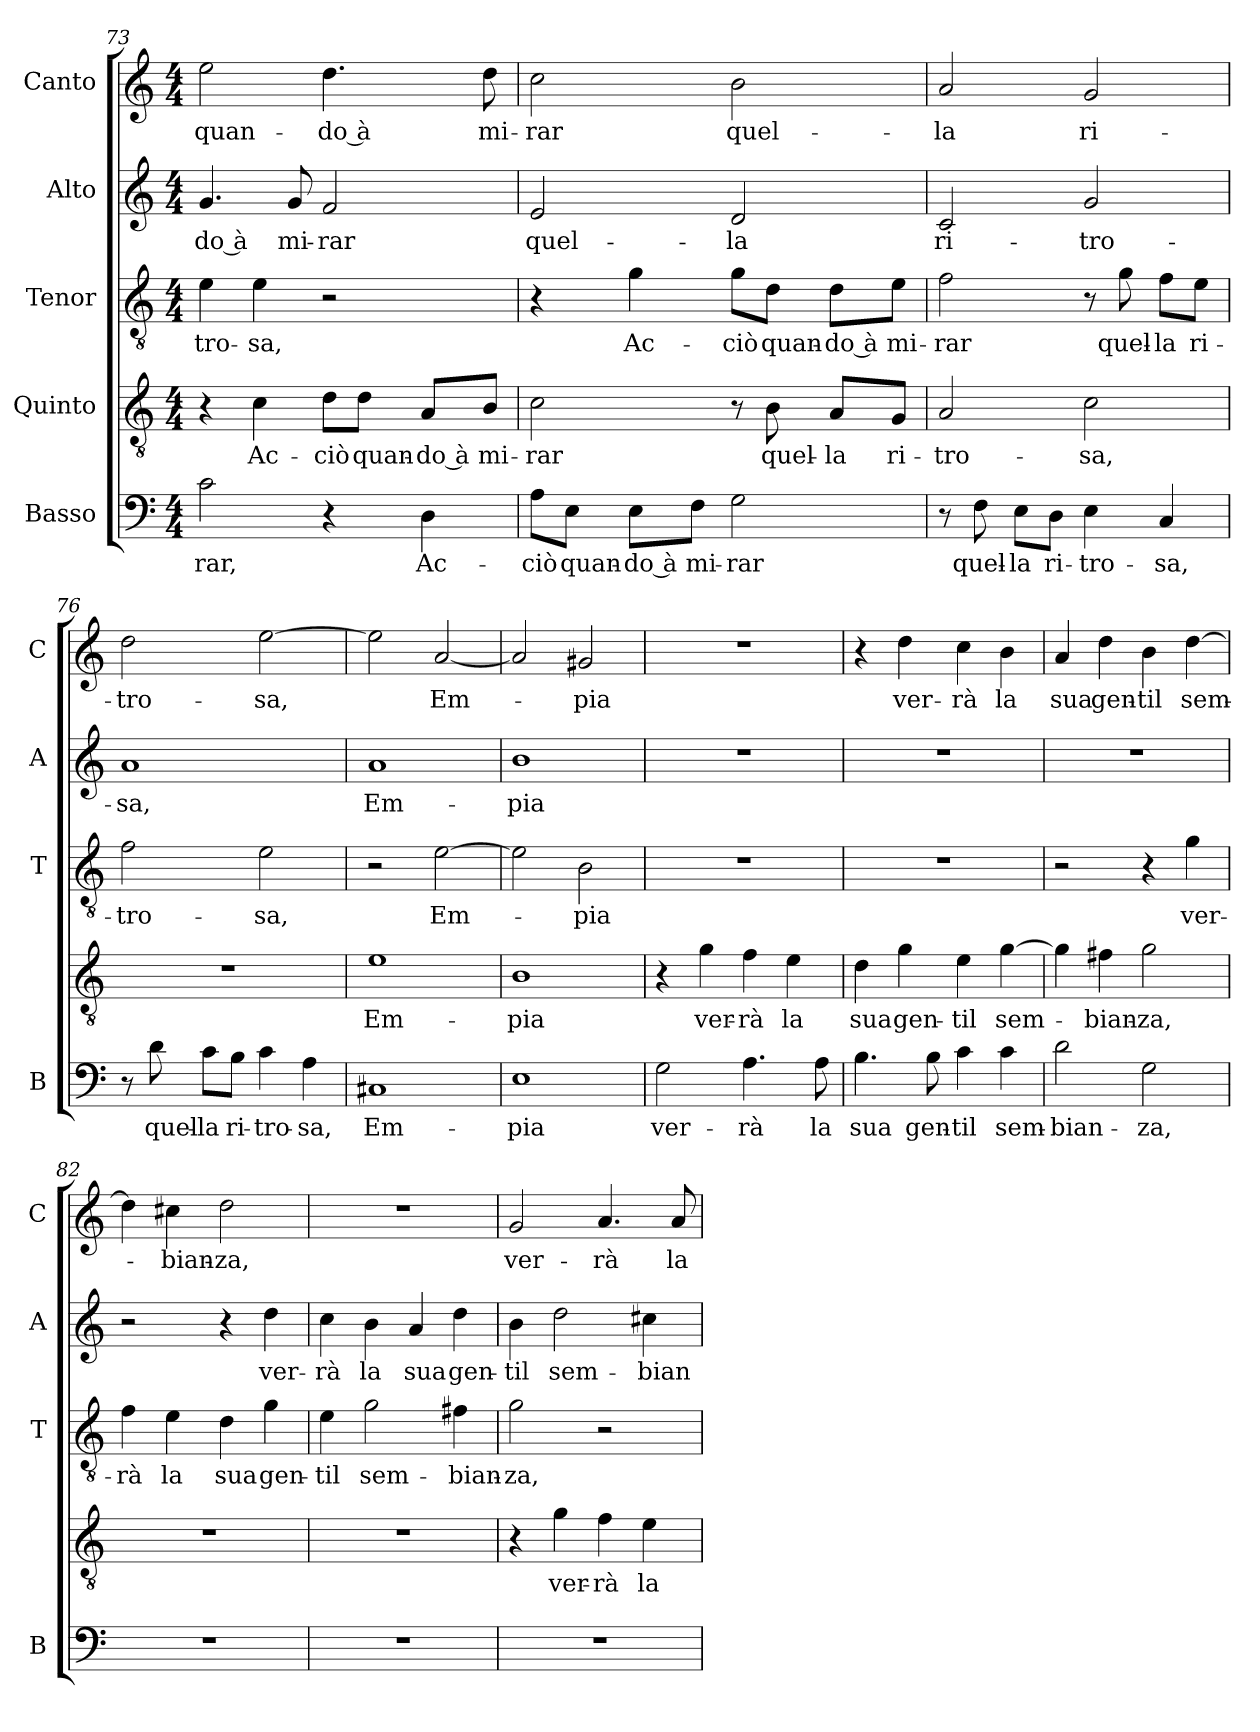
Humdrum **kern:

**kern	**text	**kern	**text	**kern	**text	**kern	**text	**kern	**text
*part5	*part5	*part4	*part4	*part3	*part3	*part2	*part2	*part1	*part1
*staff5	*staff5	*staff4	*staff4	*staff3	*staff3	*staff2	*staff2	*staff1	*staff1
*I"Basso	*	*I"Quinto	*	*I"Tenor	*	*I"Alto	*	*I"Canto	*
*I'B	*	*	*	*I'T	*	*I'A	*	*I'C	*
*clefF4	*	*clefGv2	*	*clefGv2	*	*clefG2	*	*clefG2	*
*k[]	*	*k[]	*	*k[]	*	*k[]	*	*k[]	*
*C:	*	*C:	*	*C:	*	*C:	*	*C:	*
*M4/4	*	*M4/4	*	*M4/4	*	*M4/4	*	*M4/4	*
=73	=73	=73	=73	=73	=73	=73	=73	=73	=73
!	!LO:LY:b	!	!	!	!LO:LY:b	!	!LO:LY:b	!	!LO:LY:b
2c\	-rar,	4r	.	4e\	-tro-	4.g/	-do à	2ee\	quan-
!	!	!	!LO:LY:b	!	!LO:LY:b	!	!	!	!
.	.	4c\	Ac-	4e\	-sa,	.	.	.	.
!	!	!	!	!	!	!	!LO:LY:b	!	!
.	.	.	.	.	.	8g/	mi-	.	.
!	!	!	!LO:LY:b	!	!	!	!LO:LY:b	!	!LO:LY:b
4r	.	8d\L	-ciò	2r	.	2f/	-rar	4.dd\	-do à
!	!	!	!LO:LY:b	!	!	!	!	!	!
.	.	8d\J	quan-	.	.	.	.	.	.
!	!LO:LY:b	!	!LO:LY:b	!	!	!	!	!	!
4D\	Ac-	8A/L	-do à	.	.	.	.	.	.
!	!	!	!LO:LY:b	!	!	!	!	!	!LO:LY:b
.	.	8B/J	mi-	.	.	.	.	8dd\	mi-
=74	=74	=74	=74	=74	=74	=74	=74	=74	=74
!	!LO:LY:b	!	!LO:LY:b	!	!	!	!LO:LY:b	!	!LO:LY:b
8A\L	-ciò	2c\	-rar	4r	.	2e/	quel-	2cc\	-rar
!	!LO:LY:b	!	!	!	!	!	!	!	!
8E\J	quan-	.	.	.	.	.	.	.	.
!	!LO:LY:b	!	!	!	!LO:LY:b	!	!	!	!
8E\L	-do à	.	.	4g\	Ac-	.	.	.	.
!	!LO:LY:b	!	!	!	!	!	!	!	!
8F\J	mi-	.	.	.	.	.	.	.	.
!	!LO:LY:b	!	!	!	!LO:LY:b	!	!LO:LY:b	!	!LO:LY:b
2G\	-rar	8r	.	8g\L	-ciò	2d/	-la	2b\	quel-
!	!	!	!LO:LY:b	!	!LO:LY:b	!	!	!	!
.	.	8B\	quel-	8d\J	quan-	.	.	.	.
!	!	!	!LO:LY:b	!	!LO:LY:b	!	!	!	!
.	.	8A/L	-la	8d\L	-do à	.	.	.	.
!	!	!	!LO:LY:b	!	!LO:LY:b	!	!	!	!
.	.	8G/J	ri-	8e\J	mi-	.	.	.	.
!!LO:PB:g=z
=75	=75	=75	=75	=75	=75	=75	=75	=75	=75
!	!	!	!LO:LY:b	!	!LO:LY:b	!	!LO:LY:b	!	!LO:LY:b
8r	.	2A/	-tro-	2f\	-rar	2c/	ri-	2a/	-la
!	!LO:LY:b	!	!	!	!	!	!	!	!
8F\	quel-	.	.	.	.	.	.	.	.
!	!LO:LY:b	!	!	!	!	!	!	!	!
8E\L	-la	.	.	.	.	.	.	.	.
!	!LO:LY:b	!	!	!	!	!	!	!	!
8D\J	ri-	.	.	.	.	.	.	.	.
!	!LO:LY:b	!	!LO:LY:b	!	!	!	!LO:LY:b	!	!LO:LY:b
4E\	-tro-	2c\	-sa,	8r	.	2g/	-tro-	2g/	ri-
!	!	!	!	!	!LO:LY:b	!	!	!	!
.	.	.	.	8g\	quel-	.	.	.	.
!	!LO:LY:b	!	!	!	!LO:LY:b	!	!	!	!
4C/	-sa,	.	.	8f\L	-la	.	.	.	.
!	!	!	!	!	!LO:LY:b	!	!	!	!
.	.	.	.	8e\J	ri-	.	.	.	.
=76	=76	=76	=76	=76	=76	=76	=76	=76	=76
!	!	!	!	!	!LO:LY:b	!	!LO:LY:b	!	!LO:LY:b
8r	.	1r	.	2f\	-tro-	1a	-sa,	2dd\	-tro-
!	!LO:LY:b	!	!	!	!	!	!	!	!
8d\	quel-	.	.	.	.	.	.	.	.
!	!LO:LY:b	!	!	!	!	!	!	!	!
8c\L	-la	.	.	.	.	.	.	.	.
!	!LO:LY:b	!	!	!	!	!	!	!	!
8B\J	ri-	.	.	.	.	.	.	.	.
!	!LO:LY:b	!	!	!	!LO:LY:b	!	!	!	!LO:LY:b
4c\	-tro-	.	.	2e\	-sa,	.	.	[2ee\	-sa,
!	!LO:LY:b	!	!	!	!	!	!	!	!
4A\	-sa,	.	.	.	.	.	.	.	.
=77	=77	=77	=77	=77	=77	=77	=77	=77	=77
!	!LO:LY:b	!	!LO:LY:b	!	!	!	!LO:LY:b	!	!
1C#X	Em-	1e	Em-	2r	.	1a	Em-	2ee\]	.
!	!	!	!	!	!LO:LY:b	!	!	!	!LO:LY:b
.	.	.	.	[2e\	Em-	.	.	[2a/	Em-
=78	=78	=78	=78	=78	=78	=78	=78	=78	=78
!	!LO:LY:b	!	!LO:LY:b	!	!	!	!LO:LY:b	!	!
1E	-pia	1B	-pia	2e\]	.	1b	-pia	2a/]	.
!	!	!	!	!	!LO:LY:b	!	!	!	!LO:LY:b
.	.	.	.	2B\	-pia	.	.	2g#X/	-pia
=79	=79	=79	=79	=79	=79	=79	=79	=79	=79
!	!LO:LY:b	!	!	!	!	!	!	!	!
2G\	ver-	4r	.	1r	.	1r	.	1r	.
!	!	!	!LO:LY:b	!	!	!	!	!	!
.	.	4g\	ver-	.	.	.	.	.	.
!	!LO:LY:b	!	!LO:LY:b	!	!	!	!	!	!
4.A\	-rà	4f\	-rà	.	.	.	.	.	.
!	!	!	!LO:LY:b	!	!	!	!	!	!
.	.	4e\	la	.	.	.	.	.	.
!	!LO:LY:b	!	!	!	!	!	!	!	!
8A\	la	.	.	.	.	.	.	.	.
=80	=80	=80	=80	=80	=80	=80	=80	=80	=80
!	!LO:LY:b	!	!LO:LY:b	!	!	!	!	!	!
4.B\	sua	4d\	sua	1r	.	1r	.	4r	.
!	!	!	!LO:LY:b	!	!	!	!	!	!LO:LY:b
.	.	4g\	gen-	.	.	.	.	4dd\	ver-
!	!LO:LY:b	!	!	!	!	!	!	!	!
8B\	gen-	.	.	.	.	.	.	.	.
!	!LO:LY:b	!	!LO:LY:b	!	!	!	!	!	!LO:LY:b
4c\	-til	4e\	-til	.	.	.	.	4cc\	-rà
!	!LO:LY:b	!	!LO:LY:b	!	!	!	!	!	!LO:LY:b
4c\	sem-	[4g\	sem-	.	.	.	.	4b\	la
=81	=81	=81	=81	=81	=81	=81	=81	=81	=81
!	!LO:LY:b	!	!	!	!	!	!	!	!LO:LY:b
2d\	-bian-	4g\]	.	2r	.	1r	.	4a/	sua
!	!	!	!LO:LY:b	!	!	!	!	!	!LO:LY:b
.	.	4f#X\	-bian-	.	.	.	.	4dd\	gen-
!	!LO:LY:b	!	!LO:LY:b	!	!	!	!	!	!LO:LY:b
2G\	-za,	2g\	-za,	4r	.	.	.	4b\	-til
!	!	!	!	!	!LO:LY:b	!	!	!	!LO:LY:b
.	.	.	.	4g\	ver-	.	.	[4dd\	sem-
!!LO:LB:g=z
=82	=82	=82	=82	=82	=82	=82	=82	=82	=82
!	!	!	!	!	!LO:LY:b	!	!	!	!
1r	.	1r	.	4f\	-rà	2r	.	4dd\]	.
!	!	!	!	!	!LO:LY:b	!	!	!	!LO:LY:b
.	.	.	.	4e\	la	.	.	4cc#X\	-bian-
!	!	!	!	!	!LO:LY:b	!	!	!	!LO:LY:b
.	.	.	.	4d\	sua	4r	.	2dd\	-za,
!	!	!	!	!	!LO:LY:b	!	!LO:LY:b	!	!
.	.	.	.	4g\	gen-	4dd\	ver-	.	.
=83	=83	=83	=83	=83	=83	=83	=83	=83	=83
!	!	!	!	!	!LO:LY:b	!	!LO:LY:b	!	!
1r	.	1r	.	4e\	-til	4cc\	-rà	1r	.
!	!	!	!	!	!LO:LY:b	!	!LO:LY:b	!	!
.	.	.	.	2g\	sem-	4b\	la	.	.
!	!	!	!	!	!	!	!LO:LY:b	!	!
.	.	.	.	.	.	4a/	sua	.	.
!	!	!	!	!	!LO:LY:b	!	!LO:LY:b	!	!
.	.	.	.	4f#X\	-bian-	4dd\	gen-	.	.
=84	=84	=84	=84	=84	=84	=84	=84	=84	=84
!	!	!	!	!	!LO:LY:b	!	!LO:LY:b	!	!LO:LY:b
1r	.	4r	.	2g\	-za,	4b\	-til	2g/	ver-
!	!	!	!LO:LY:b	!	!	!	!LO:LY:b	!	!
.	.	4g\	ver-	.	.	2dd\	sem-	.	.
!	!	!	!LO:LY:b	!	!	!	!	!	!LO:LY:b
.	.	4f\	-rà	2r	.	.	.	4.a/	-rà
!	!	!	!LO:LY:b	!	!	!	!LO:LY:b	!	!
.	.	4e\	la	.	.	4cc#X\	-bian-	.	.
!	!	!	!	!	!	!	!	!	!LO:LY:b
.	.	.	.	.	.	.	.	8a/	la
=	=	=	=	=	=	=	=	=	=
*-	*-	*-	*-	*-	*-	*-	*-	*-	*-
